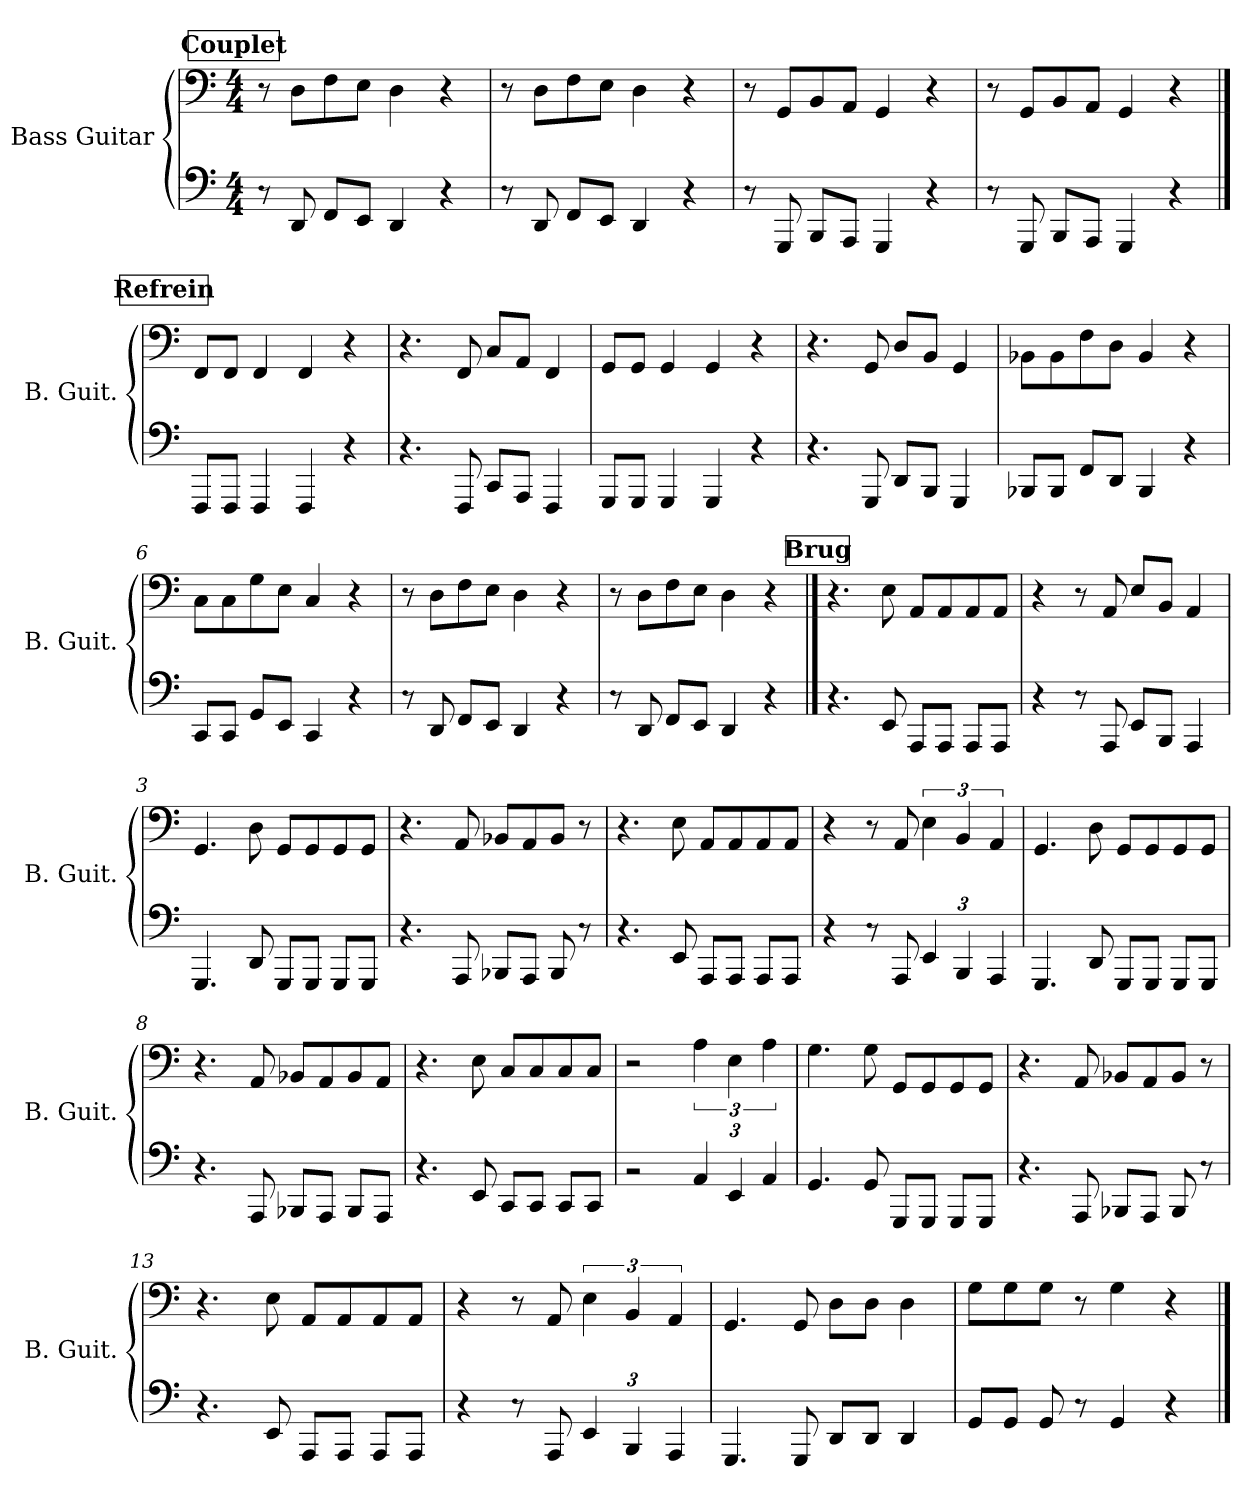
**kern	**kern
*part1	*part1
*staff2	*staff1
*I"Bass Guitar	*
*I'B. Guit.	*
*stria4	*
*	*clefF4
*ITrd7c12	*ITrd7c12
*k[]	*k[]
*M4/4	*M4/4
*MM125	*MM125
!!LO:REH:place=s1:a:B:fs=14:t=Couplet
=1	=1
8r	8r
8DDD	8DD\L
8FFFL	8FF\
8EEEJ	8EE\J
4DDD	4DD\
4r	4r
=2	=2
8r	8r
8DDD	8DD\L
8FFFL	8FF\
8EEEJ	8EE\J
4DDD	4DD\
4r	4r
=3	=3
8r	8r
8GGGG	8GGG/L
8BBBBL	8BBB/
8AAAAJ	8AAA/J
4GGGG	4GGG/
4r	4r
=4	=4
8r	8r
8GGGG	8GGG/L
8BBBBL	8BBB/
8AAAAJ	8AAA/J
4GGGG	4GGG/
4r	4r
!!LO:LB:g=z
!!LO:REH:place=s1:a:B:fs=14:t=Refrein
==1	==1
*stria4	*
8FFFFL	8FFF/L
8FFFFJ	8FFF/J
4FFFF	4FFF/
4FFFF	4FFF/
4r	4r
=2	=2
4.r	4.r
8FFFF	8FFF/
8CCCL	8CC/L
8AAAAJ	8AAA/J
4FFFF	4FFF/
=3	=3
8GGGGL	8GGG/L
8GGGGJ	8GGG/J
4GGGG	4GGG/
4GGGG	4GGG/
4r	4r
=4	=4
4.r	4.r
8GGGG	8GGG/
8DDDL	8DD/L
8BBBBJ	8BBB/J
4GGGG	4GGG/
!!LO:LB:g=z
=5	=5
8BBBB-L	8BBB-X\L
8BBBB-J	8BBB-\
8FFFL	8FF\
8DDDJ	8DD\J
4BBBB-	4BBB-/
4r	4r
=6	=6
8CCCL	8CC\L
8CCCJ	8CC\
8GGGL	8GG\
8EEEJ	8EE\J
4CCC	4CC/
4r	4r
=7	=7
8r	8r
8DDD	8DD\L
8FFFL	8FF\
8EEEJ	8EE\J
4DDD	4DD\
4r	4r
=8	=8
8r	8r
8DDD	8DD\L
8FFFL	8FF\
8EEEJ	8EE\J
4DDD	4DD\
4r	4r
!!LO:LB:g=z
!!LO:REH:place=s1:a:B:fs=14:t=Brug
==1	==1
*stria4	*
4.r	4.r
8EEE	8EE\
8AAAAL	8AAA/L
8AAAAJ	8AAA/
8AAAAL	8AAA/
8AAAAJ	8AAA/J
=2	=2
4r	4r
8r	8r
8AAAA	8AAA/
8EEEL	8EE/L
8BBBBJ	8BBB/J
4AAAA	4AAA/
=3	=3
4.GGGG	4.GGG/
8DDD	8DD\
8GGGGL	8GGG/L
8GGGGJ	8GGG/
8GGGGL	8GGG/
8GGGGJ	8GGG/J
=4	=4
4.r	4.r
8AAAA	8AAA/
8BBBB-L	8BBB-X/L
8AAAAJ	8AAA/
8BBBB-	8BBB-/J
8r	8r
!!LO:LB:g=z
=5	=5
4.r	4.r
8EEE	8EE\
8AAAAL	8AAA/L
8AAAAJ	8AAA/
8AAAAL	8AAA/
8AAAAJ	8AAA/J
=6	=6
4r	4r
8r	8r
8AAAA	8AAA/
*Xbrackettup	*
6EEE	6EE\
6BBBB	6BBB/
6AAAA	6AAA/
=7	=7
4.GGGG	4.GGG/
8DDD	8DD\
8GGGGL	8GGG/L
8GGGGJ	8GGG/
8GGGGL	8GGG/
8GGGGJ	8GGG/J
=8	=8
4.r	4.r
8AAAA	8AAA/
8BBBB-XL	8BBB-X/L
8AAAAJ	8AAA/
8BBBB-L	8BBB-/
8AAAAJ	8AAA/J
!!LO:PB:g=z
=9	=9
4.r	4.r
8EEE	8EE\
8CCCL	8CC/L
8CCCJ	8CC/
8CCCL	8CC/
8CCCJ	8CC/J
=10	=10
2r	2r
6AAA	6AA\
6EEE	6EE\
6AAA	6AA\
=11	=11
4.GGG	4.GG\
8GGG	8GG\
8GGGGL	8GGG/L
8GGGGJ	8GGG/
8GGGGL	8GGG/
8GGGGJ	8GGG/J
=12	=12
4.r	4.r
8AAAA	8AAA/
8BBBB-XL	8BBB-X/L
8AAAAJ	8AAA/
8BBBB-	8BBB-/J
8r	8r
!!LO:LB:g=z
=13	=13
4.r	4.r
8EEE	8EE\
8AAAAL	8AAA/L
8AAAAJ	8AAA/
8AAAAL	8AAA/
8AAAAJ	8AAA/J
=14	=14
4r	4r
8r	8r
8AAAA	8AAA/
6EEE	6EE\
6BBBB	6BBB/
6AAAA	6AAA/
=15	=15
4.GGGG	4.GGG/
8GGGG	8GGG/
8DDDL	8DD\L
8DDDJ	8DD\J
4DDD	4DD\
=16	=16
8GGGL	8GG\L
8GGGJ	8GG\
8GGG	8GG\J
8r	8r
4GGG	4GG\
4r	4r
==	==
*-	*-
